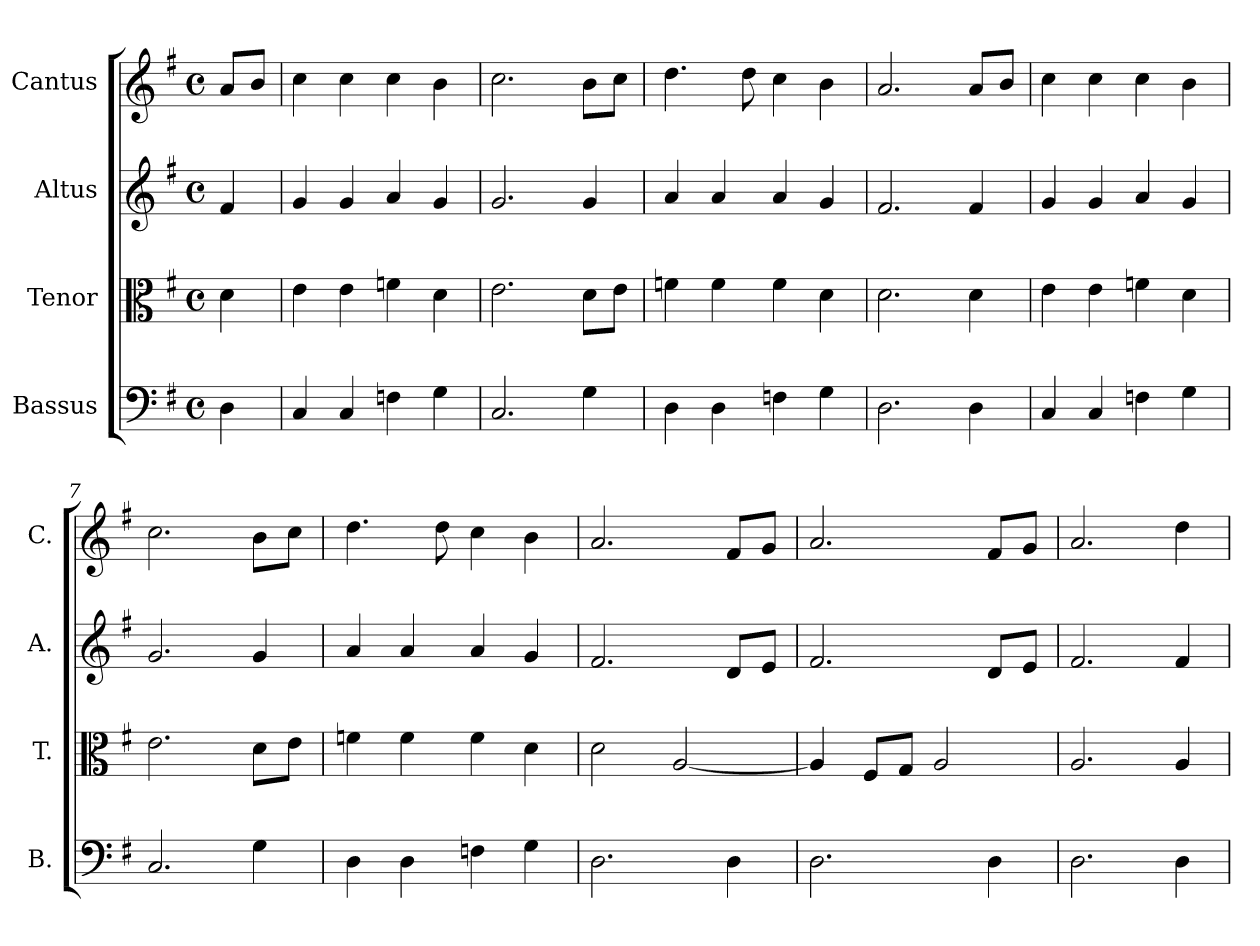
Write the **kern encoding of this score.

**kern	**kern	**kern	**kern
*part4	*part3	*part2	*part1
*staff4	*staff3	*staff2	*staff1
*I"Bassus	*I"Tenor	*I"Altus	*I"Cantus
*I'B.	*I'T.	*I'A.	*I'C.
*clefF4	*clefC3	*clefG2	*clefG2
*k[f#]	*k[f#]	*k[f#]	*k[f#]
*G:	*G:	*G:	*G:
*M4/4	*M4/4	*M4/4	*M4/4
*met(c)	*met(c)	*met(c)	*met(c)
=1	=1	=1	=1
4D\	4d\	4f#/	8a/L
.	.	.	8b/J
=2	=2	=2	=2
4C/	4e\	4g/	4cc\
4C/	4e\	4g/	4cc\
4Fn\	4fn\	4a/	4cc\
4G\	4d\	4g/	4b\
=3	=3	=3	=3
2.C/	2.e\	2.g/	2.cc\
4G\	8d\L	4g/	8b\L
.	8e\J	.	8cc\J
=4	=4	=4	=4
4D\	4fn\	4a/	4.dd\
4D\	4f\	4a/	.
.	.	.	8dd\
4Fn\	4f\	4a/	4cc\
4G\	4d\	4g/	4b\
=5	=5	=5	=5
2.D\	2.d\	2.f#/	2.a/
4D\	4d\	4f#/	8a/L
.	.	.	8b/J
=6	=6	=6	=6
4C/	4e\	4g/	4cc\
4C/	4e\	4g/	4cc\
4Fn\	4fn\	4a/	4cc\
4G\	4d\	4g/	4b\
=7	=7	=7	=7
2.C/	2.e\	2.g/	2.cc\
4G\	8d\L	4g/	8b\L
.	8e\J	.	8cc\J
=8	=8	=8	=8
4D\	4fn\	4a/	4.dd\
4D\	4f\	4a/	.
.	.	.	8dd\
4Fn\	4f\	4a/	4cc\
4G\	4d\	4g/	4b\
=9	=9	=9	=9
2.D\	2d\	2.f#/	2.a/
.	[2A/	.	.
4D\	.	8d/L	8f#/L
.	.	8e/J	8g/J
=10	=10	=10	=10
2.D\	4A/]	2.f#/	2.a/
.	8F#/L	.	.
.	8G/J	.	.
.	2A/	.	.
4D\	.	8d/L	8f#/L
.	.	8e/J	8g/J
=11	=11	=11	=11
2.D\	2.A/	2.f#/	2.a/
4D\	4A/	4f#/	4dd\
=	=	=	=
*-	*-	*-	*-
